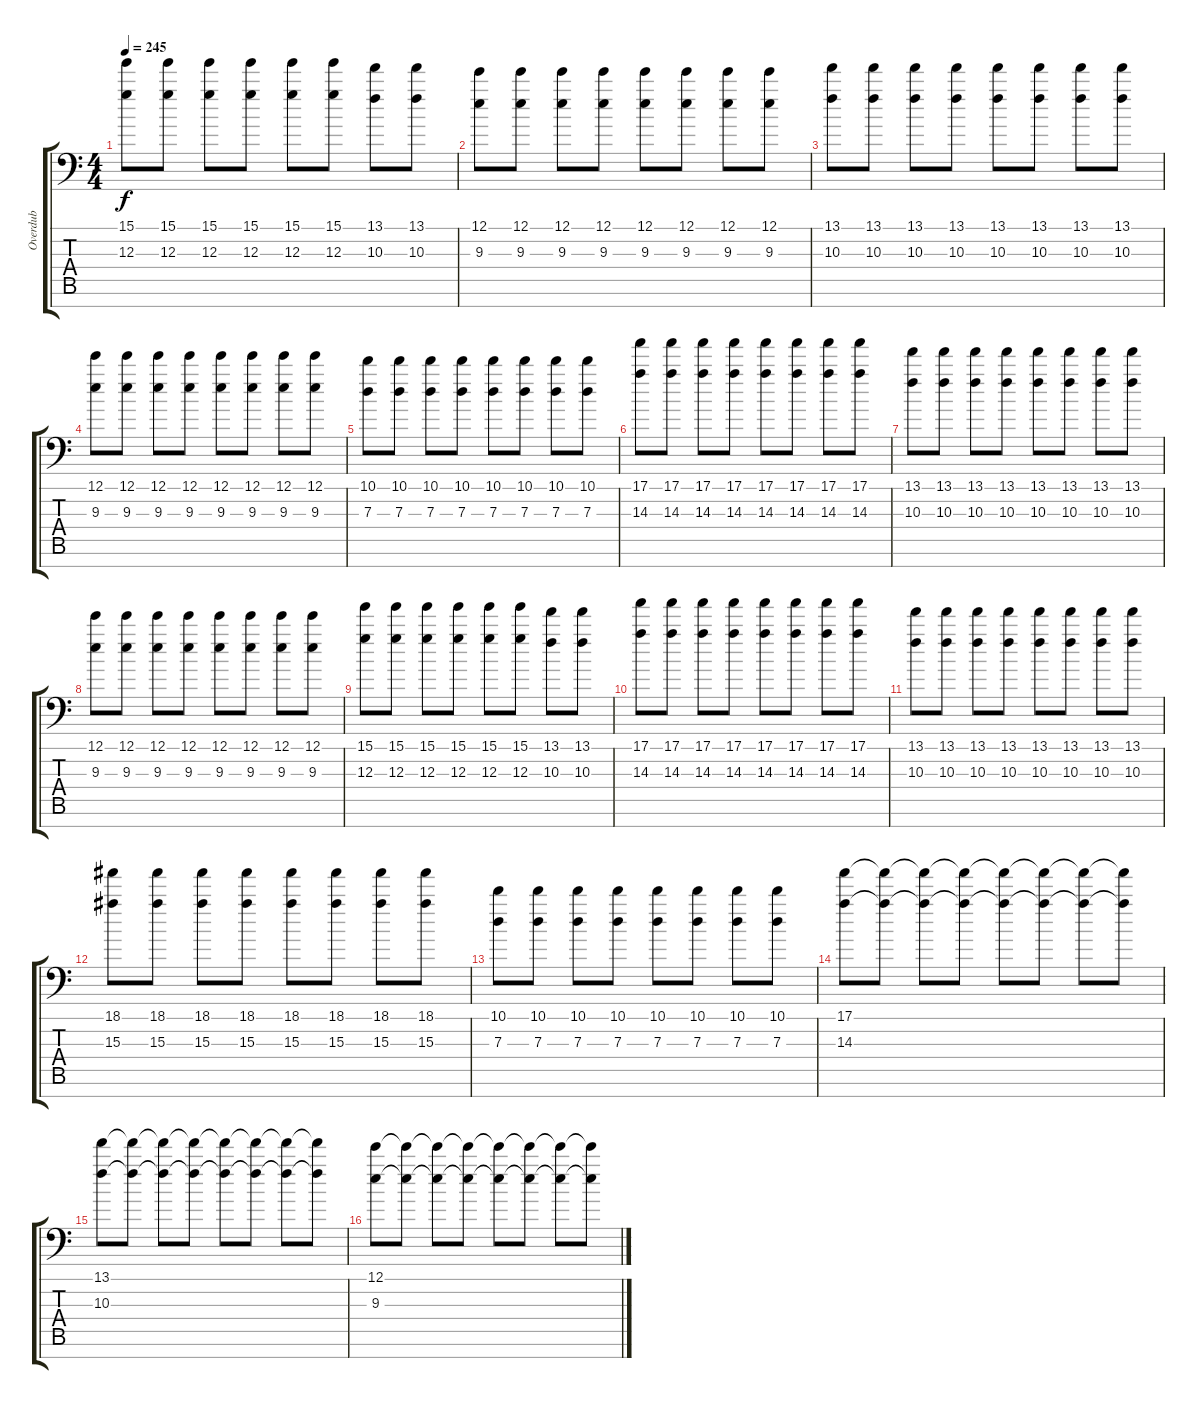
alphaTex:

\track ("Overdub" "Overdub") {instrument distortionguitar}
\staff {score tabs}
\tuning (E4 B3 G3 D3 A2 E2 A1) {hide}
\ts (4 4)
\tempo 245
\clef f4
\ks c
(15.1 12.3).8{dy f} (15.1 12.3).8 (15.1 12.3).8 (15.1 12.3).8 (15.1 12.3).8 (15.1 12.3).8 (13.1 10.3).8 (13.1 10.3).8 |
(12.1 9.3).8 (12.1 9.3).8 (12.1 9.3).8 (12.1 9.3).8 (12.1 9.3).8 (12.1 9.3).8 (12.1 9.3).8 (12.1 9.3).8 |
(13.1 10.3).8 (13.1 10.3).8 (13.1 10.3).8 (13.1 10.3).8 (13.1 10.3).8 (13.1 10.3).8 (13.1 10.3).8 (13.1 10.3).8 |
(12.1 9.3).8 (12.1 9.3).8 (12.1 9.3).8 (12.1 9.3).8 (12.1 9.3).8 (12.1 9.3).8 (12.1 9.3).8 (12.1 9.3).8 |
(10.1 7.3).8 (10.1 7.3).8 (10.1 7.3).8 (10.1 7.3).8 (10.1 7.3).8 (10.1 7.3).8 (10.1 7.3).8 (10.1 7.3).8 |
(17.1 14.3).8 (17.1 14.3).8 (17.1 14.3).8 (17.1 14.3).8 (17.1 14.3).8 (17.1 14.3).8 (17.1 14.3).8 (17.1 14.3).8 |
(13.1 10.3).8 (13.1 10.3).8 (13.1 10.3).8 (13.1 10.3).8 (13.1 10.3).8 (13.1 10.3).8 (13.1 10.3).8 (13.1 10.3).8 |
(12.1 9.3).8 (12.1 9.3).8 (12.1 9.3).8 (12.1 9.3).8 (12.1 9.3).8 (12.1 9.3).8 (12.1 9.3).8 (12.1 9.3).8 |
(15.1 12.3).8 (15.1 12.3).8 (15.1 12.3).8 (15.1 12.3).8 (15.1 12.3).8 (15.1 12.3).8 (13.1 10.3).8 (13.1 10.3).8 |
(17.1 14.3).8 (17.1 14.3).8 (17.1 14.3).8 (17.1 14.3).8 (17.1 14.3).8 (17.1 14.3).8 (17.1 14.3).8 (17.1 14.3).8 |
(13.1 10.3).8 (13.1 10.3).8 (13.1 10.3).8 (13.1 10.3).8 (13.1 10.3).8 (13.1 10.3).8 (13.1 10.3).8 (13.1 10.3).8 |
(18.1 15.3).8 (18.1 15.3).8 (18.1 15.3).8 (18.1 15.3).8 (18.1 15.3).8 (18.1 15.3).8 (18.1 15.3).8 (18.1 15.3).8 |
(10.1 7.3).8 (10.1 7.3).8 (10.1 7.3).8 (10.1 7.3).8 (10.1 7.3).8 (10.1 7.3).8 (10.1 7.3).8 (10.1 7.3).8 |
(17.1 14.3).8{balance 0} (17.1{t} 14.3{t}).8 (17.1{t} 14.3{t}).8 (17.1{t} 14.3{t}).8 (17.1{t} 14.3{t}).8 (17.1{t} 14.3{t}).8 (17.1{t} 14.3{t}).8 (17.1{t} 14.3{t}).8 |
(13.1 10.3).8 (13.1{t} 10.3{t}).8 (13.1{t} 10.3{t}).8 (13.1{t} 10.3{t}).8 (13.1{t} 10.3{t}).8 (13.1{t} 10.3{t}).8 (13.1{t} 10.3{t}).8 (13.1{t} 10.3{t}).8 |
(12.1 9.3).8 (12.1{t} 9.3{t}).8 (12.1{t} 9.3{t}).8 (12.1{t} 9.3{t}).8 (12.1{t} 9.3{t}).8 (12.1{t} 9.3{t}).8 (12.1{t} 9.3{t}).8 (12.1{t} 9.3{t}).8
